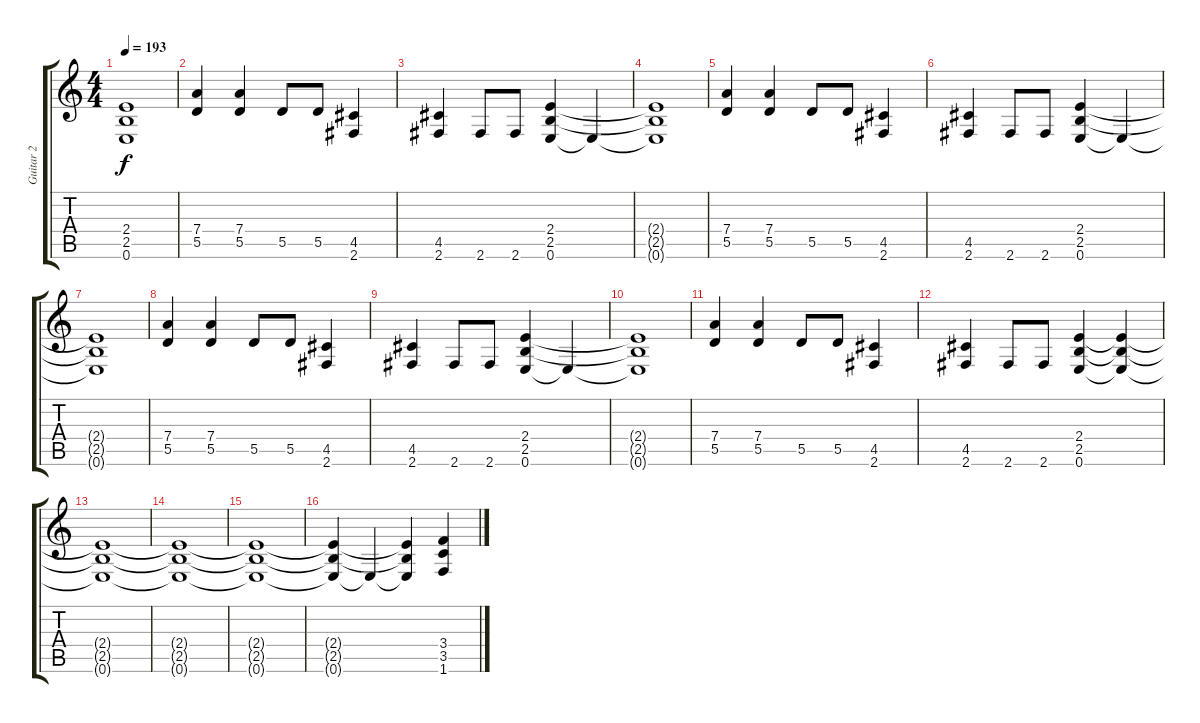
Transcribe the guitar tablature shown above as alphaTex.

\track ("Guitar 2" "Guitar 2") {instrument distortionguitar}
\staff {score tabs}
\tuning (E4 B3 G3 D3 A2 E2) {hide}
\ts (4 4)
\tempo 193
\clef g2
\ks c
(2.4 2.5 0.6).1{dy f} |
(7.4 5.5).4 (7.4 5.5).4 5.5.8 5.5.8 (4.5 2.6).4 |
(4.5 2.6).4 2.6.8 2.6.8 (2.4 2.5 0.6).4 0.6{t}.4 |
(2.4{t} 2.5{t} 0.6{t}).1 |
(7.4 5.5).4 (7.4 5.5).4 5.5.8 5.5.8 (4.5 2.6).4 |
(4.5 2.6).4 2.6.8 2.6.8 (2.4 2.5 0.6).4 0.6{t}.4 |
(2.4{t} 2.5{t} 0.6{t}).1 |
(7.4 5.5).4 (7.4 5.5).4 5.5.8 5.5.8 (4.5 2.6).4 |
(4.5 2.6).4 2.6.8 2.6.8 (2.4 2.5 0.6).4 0.6{t}.4 |
(2.4{t} 2.5{t} 0.6{t}).1 |
(7.4 5.5).4 (7.4 5.5).4 5.5.8 5.5.8 (4.5 2.6).4 |
(4.5 2.6).4 2.6.8 2.6.8 (2.4 2.5 0.6).4 (2.4{t} 2.5{t} 0.6{t}).4 |
(2.4{t} 2.5{t} 0.6{t}).1 |
(2.4{t} 2.5{t} 0.6{t}).1 |
(2.4{t} 2.5{t} 0.6{t}).1 |
(2.4{t} 2.5{t} 0.6{t}).4 0.6{t}.4 (2.4{t} 2.5{t} 0.6{t}).4 (3.4 3.5 1.6).4
